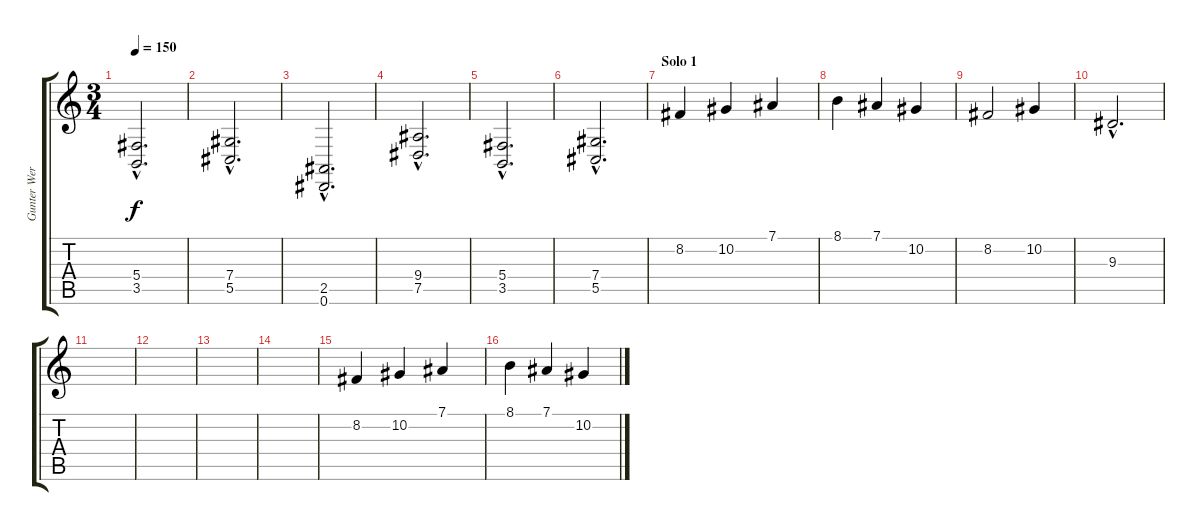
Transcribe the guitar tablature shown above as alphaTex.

\track ("Gunter Werno" "Gunter Wer") {instrument brightacousticpiano}
\staff {score tabs}
\tuning (Eb4 Bb3 Gb3 Db3 Ab2 Eb2) {hide}
\ts (3 4)
\tempo 150
\clef g2
\ks c
(5.4{hac} 3.5{hac}).2{d dy f} |
(7.4{hac} 5.5{hac}).2{d} |
(2.5{hac} 0.6{hac}).2{d} |
(9.4{hac} 7.5{hac}).2{d instrument stringensemble1} |
(5.4{hac} 3.5{hac}).2{d} |
(7.4{hac} 5.5{hac}).2{d} |
\section ("" "Solo 1")
8.2.4{volume 14 instrument piccolo} 10.2.4 7.1.4 |
8.1.4 7.1.4 10.2.4 |
8.2.2 10.2.4 |
9.3{hac}.2{d} |
|
|
|
|
8.2.4{volume 14 instrument piccolo} 10.2.4 7.1.4 |
8.1.4 7.1.4 10.2.4
